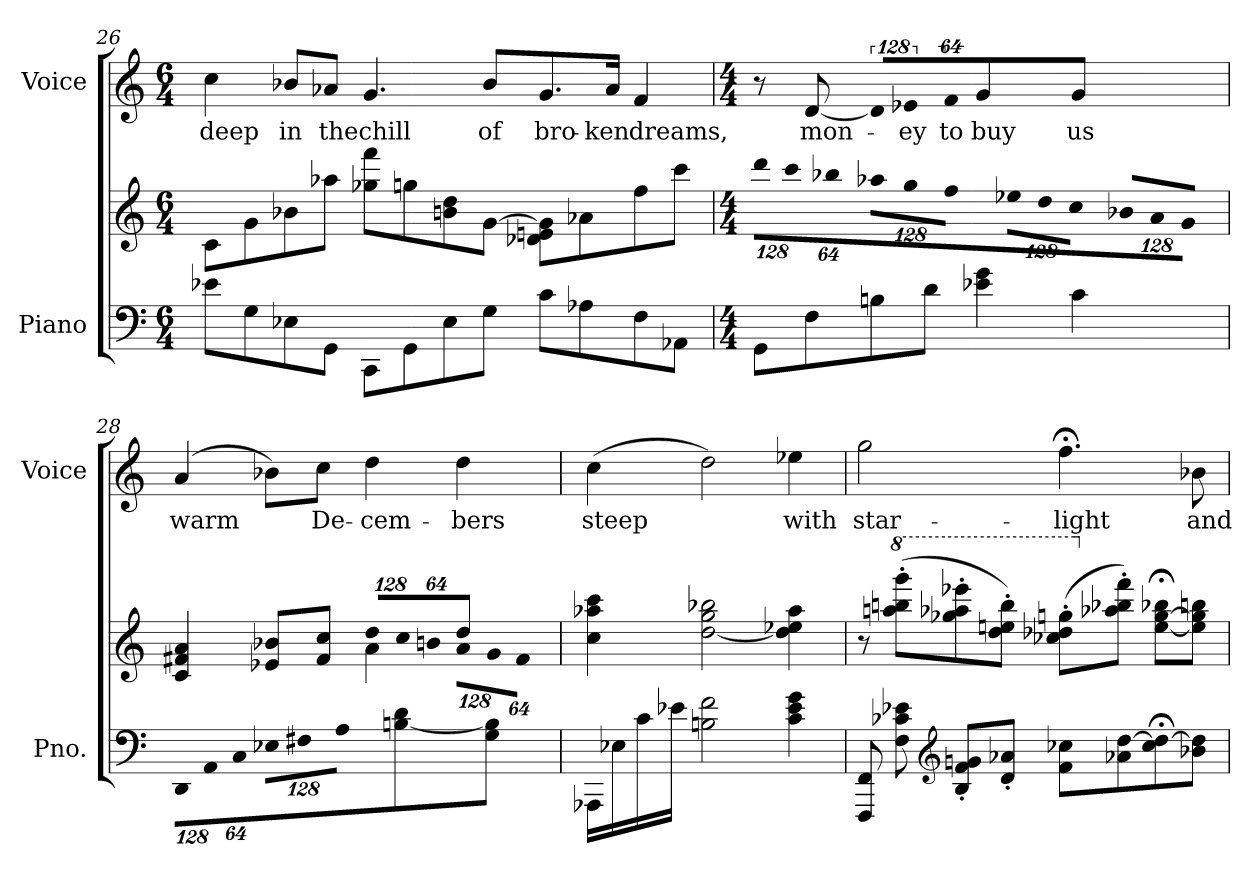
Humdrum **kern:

**kern	**kern	**kern	**text
*part2	*part2	*part1	*part1
*staff3	*staff2	*staff1	*staff1
*I"Piano	*	*I"Voice	*
*I'Pno.	*	*I'Voice	*
!!LO:LB:g=z
*clefF4	*clefG2	*clefG2	*
*k[]	*k[]	*k[]	*
*C:	*C:	*C:	*
*M6/4	*M6/4	*M6/4	*
=26	=26	=26	=26
!	!	!	!LO:LY:b:color=#000000
8e-Xi\L	8ci\L	4cci\	deep
8Gi\	8gi\	.	.
!	!	!	!LO:LY:b:color=#000000
8E-Xi\	8b-Xi\	8b-Xi/L	in
!	!	!	!LO:LY:b:color=#000000
8GGi\J	8aa-Xi\J	8a-Xi/J	the
!	!	!	!LO:LY:b:color=#000000
8CCi\L	8gg-Xi\ 8fffiL	4.gi/	chill
8GGi\	8ggni\	.	.
8E-i\	8bni\ 8ddi	.	.
!	!	!	!LO:LY:b:color=#000000
8Gi\J	[>8gi\J	8b-i/L	of
!	!	!	!LO:LY:b:color=#000000
8ci\L	8d-Xi\ 8eni 8gi]L	8.gi/	bro-
8A-Xi\	8a-Xi\	.	.
!	!	!	!LO:LY:b:color=#000000
.	.	16a-i/Jk	-ken
!	!	!	!LO:LY:b:color=#000000
8Fi\	8ffi\	4fi/	dreams,
8AA-Xi\J	8ccci\J	.	.
=27	=27	=27	=27
*M4/4	*M4/4	*M4/4	*
*	*Xbrackettup	*	*
!	!LO:N:vis=8	!	!
8GGi\L	1024%85dddi\L	8r	.
!	!LO:N:vis=8	!	!
.	1024%85ccci\	.	.
!	!	!	!LO:LY:b:color=#000000
8Fi\	.	[<8di/	mon-
!	!LO:N:vis=8	!	!
.	512%43bb-Xi\J	.	.
!	!LO:N:vis=8	!LO:N:vis=8	!
8Bni\	1024%85aa-Xi\L	1024%85di/L]	.
!	!LO:N:vis=8	!LO:N:vis=8	!
!	!	!	!LO:LY:b:color=#000000
.	1024%85ggi\	1024%85e-Xi/	-ey
8di\J	.	.	.
!	!LO:N:vis=8	!LO:N:vis=8	!
!	!	!	!LO:LY:b:color=#000000
.	512%43ffi\J	512%43fi/J	to
!	!LO:N:vis=8	!	!
!	!	!	!LO:LY:b:color=#000000
4e-Xi\ 4gi	1024%85ee-Xi\L	4gi/	buy
!	!LO:N:vis=8	!	!
.	1024%85ddi\	.	.
!	!LO:N:vis=8	!	!
.	512%43cci\J	.	.
!	!LO:N:vis=8	!	!
!	!	!	!LO:LY:b:color=#000000
4ci\	1024%85b-Xi/L	4gi/	us
!	!LO:N:vis=8	!	!
.	1024%85ai/	.	.
!	!LO:N:vis=8	!	!
.	512%43gi/J	.	.
!!LO:PB:g=z
=28	=28	=28	=28
*Xbrackettup	*	*	*
!LO:N:vis=8	!	!	!
*	*^	*	*
!	!	!	!	!LO:LY:b:color=#000000
1024%85DDi/L	4ci/ 4f#Xi 4ai	2ryy	(4ai/	warm
!LO:N:vis=8	!	!	!	!
1024%85AAi/	.	.	.	.
!LO:N:vis=8	!	!	!	!
512%43Ci/J	.	.	.	.
!LO:N:vis=8	!	!	!	!
1024%85E-Xi\L	8e-Xi/ 8b-XiL	.	8b-Xi\L)	.
!LO:N:vis=8	!	!	!	!
1024%85F#Xi\	.	.	.	.
!	!	!	!	!LO:LY:b:color=#000000
.	8f#i/ 8cciJ	.	8cci\J	De-
!LO:N:vis=8	!	!	!	!
512%43Ai\J	.	.	.	.
!	!LO:N:vis=8	!	!	!
!	!	!	!	!LO:LY:b:color=#000000
[>4Bni\ 4di	1024%85ddi/L	4ai\	4ddi\	-cem-
!	!LO:N:vis=8	!	!	!
.	1024%85cci/	.	.	.
!	!LO:N:vis=8	!	!	!
.	512%43bni/J	.	.	.
!	!	!LO:N:vis=8	!	!
!	!	!	!	!LO:LY:b:color=#000000
4Gi\ 4Bi]	4ddi/	1024%85ai\L	4ddi\	-bers
!	!	!LO:N:vis=8	!	!
.	.	1024%85gi\	.	.
!	!	!LO:N:vis=8	!	!
.	.	512%43f#i\J	.	.
*	*v	*v	*	*
=29	=29	=29	=29
*	*^	*	*
!	!	!	!	!LO:LY:b:color=#000000
*	*v	*v	*	*
16AAA-Xi\LL	4cci\ 4aa-Xi 4ccci	(4cci\	steep
16E-Xi\	.	.	.
16ci\	.	.	.
16e-Xi\JJ	.	.	.
2Bni\ 2fi	[<2ddi\ 2ggi 2bb-Xi	2ddi\)	.
!	!	!	!LO:LY:b:color=#000000
4ci\ 4e-i 4gi	4ddi\] 4ee-Xi 4aa-i	4ee-Xi\	with
!!LO:LB:g=z
=30	=30	=30	=30
!	!	!	!LO:LY:b:color=#000000
8FFFi/ 8FFi	8r	2ggi\	star-
*	*8va	*	*
8Fi\ 8c-Xi 8e-Xi	(8aaani\' 8bbbni' 8ggggi'L	.	.
*clefG2	*	*	*
8Bi/' 8fi' 8gni'L	8ggg-Xi\' 8aaa-Xi' 8eeee-Xi'	.	.
8di/' 8a-Xi'J	8dddi\' 8eeeni' 8bbbi'J)	.	.
!	!	!	!LO:LY:b:color=#000000
8fi\ 8cc-XiL	(8ccc-Xi\' 8ddd-Xi' 8gggni'L	4.ff;i\	-light
*	*X8va	*	*
8a-Xi\ [>8ddi	8aa-Xi\' 8bb-Xi' 8fffi'J)	.	.
8cc-i\; 8ddi_>;	[<8eei\; [>8ggi; 8bb-Xi;L	.	.
!	!	!	!LO:LY:b:color=#000000
8b-Xi\ 8ddi]J	8eei\] 8ggi] 8bbniJ	8b-Xi\	and
=	=	=	=
*-	*-	*-	*-
